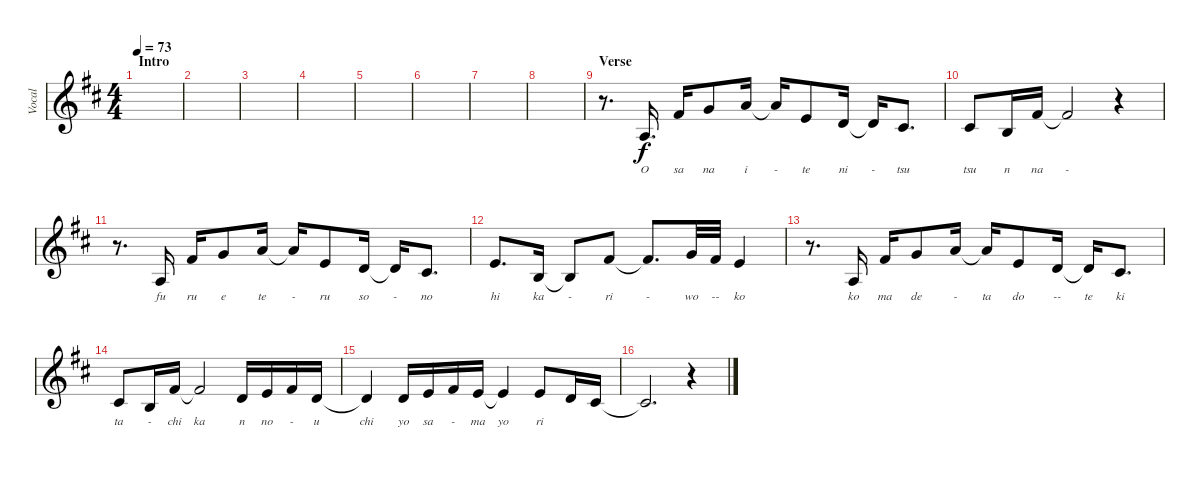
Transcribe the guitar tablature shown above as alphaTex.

\track ("Vocal" "Vocal") {instrument voiceoohs}
\staff {score}
\tuning (E4 B3 G3 D3 A2 E2 B1) {hide}
\ts (4 4)
\section ("" "Intro")
\tempo 73
\clef g2
\ks d
|
|
|
|
|
|
|
|
\section ("" "Verse")
r.8{d} 2.3.16{d lyrics (0 "O") lyrics (1 "") lyrics (2 "") lyrics (3 "") lyrics (4 "")} 2.1.16{lyrics (0 "sa") lyrics (1 "") lyrics (2 "") lyrics (3 "") lyrics (4 "")} 3.1.8{lyrics (0 "na") lyrics (1 "") lyrics (2 "") lyrics (3 "") lyrics (4 "")} 5.1.16{lyrics (0 "i") lyrics (1 "") lyrics (2 "") lyrics (3 "") lyrics (4 "")} 5.1{t}.16{lyrics (0 "-") lyrics (1 "") lyrics (2 "") lyrics (3 "") lyrics (4 "")} 0.1.8{lyrics (0 "te") lyrics (1 "") lyrics (2 "") lyrics (3 "") lyrics (4 "")} 3.2.16{lyrics (0 "ni") lyrics (1 "") lyrics (2 "") lyrics (3 "") lyrics (4 "")} 3.2{t}.16{lyrics (0 "-") lyrics (1 "") lyrics (2 "") lyrics (3 "") lyrics (4 "")} 2.2.8{d lyrics (0 "tsu") lyrics (1 "") lyrics (2 "") lyrics (3 "") lyrics (4 "")} |
2.2.8{lyrics (0 "tsu") lyrics (1 "") lyrics (2 "") lyrics (3 "") lyrics (4 "")} 0.2.16{lyrics (0 "n") lyrics (1 "") lyrics (2 "") lyrics (3 "") lyrics (4 "")} 2.1.16{lyrics (0 "na") lyrics (1 "") lyrics (2 "") lyrics (3 "") lyrics (4 "")} 2.1{t}.2{lyrics (0 "-") lyrics (1 "") lyrics (2 "") lyrics (3 "") lyrics (4 "")} r.4 |
r.8{d} 2.3.16{lyrics (0 "fu") lyrics (1 "") lyrics (2 "") lyrics (3 "") lyrics (4 "")} 2.1.16{lyrics (0 "ru") lyrics (1 "") lyrics (2 "") lyrics (3 "") lyrics (4 "")} 3.1.8{lyrics (0 "e") lyrics (1 "") lyrics (2 "") lyrics (3 "") lyrics (4 "")} 5.1.16{lyrics (0 "te") lyrics (1 "") lyrics (2 "") lyrics (3 "") lyrics (4 "")} 5.1{t}.16{lyrics (0 "-") lyrics (1 "") lyrics (2 "") lyrics (3 "") lyrics (4 "")} 0.1.8{lyrics (0 "ru") lyrics (1 "") lyrics (2 "") lyrics (3 "") lyrics (4 "")} 3.2.16{lyrics (0 "so") lyrics (1 "") lyrics (2 "") lyrics (3 "") lyrics (4 "")} 3.2{t}.16{lyrics (0 "-") lyrics (1 "") lyrics (2 "") lyrics (3 "") lyrics (4 "")} 2.2.8{d lyrics (0 "no") lyrics (1 "") lyrics (2 "") lyrics (3 "") lyrics (4 "")} |
0.1.8{d lyrics (0 "hi") lyrics (1 "") lyrics (2 "") lyrics (3 "") lyrics (4 "")} 0.2.16{lyrics (0 "ka") lyrics (1 "") lyrics (2 "") lyrics (3 "") lyrics (4 "")} 0.2{t}.8{lyrics (0 "-") lyrics (1 "") lyrics (2 "") lyrics (3 "") lyrics (4 "")} 2.1.8{lyrics (0 "ri") lyrics (1 "") lyrics (2 "") lyrics (3 "") lyrics (4 "")} 2.1{t}.8{d lyrics (0 "-") lyrics (1 "") lyrics (2 "") lyrics (3 "") lyrics (4 "")} 3.1.32{lyrics (0 "wo") lyrics (1 "") lyrics (2 "") lyrics (3 "") lyrics (4 "")} 2.1.32{lyrics (0 "--") lyrics (1 "") lyrics (2 "") lyrics (3 "") lyrics (4 "")} 0.1.4{lyrics (0 "ko") lyrics (1 "") lyrics (2 "") lyrics (3 "") lyrics (4 "")} |
r.8{d} 2.3.16{lyrics (0 "ko") lyrics (1 "") lyrics (2 "") lyrics (3 "") lyrics (4 "")} 2.1.16{lyrics (0 "ma") lyrics (1 "") lyrics (2 "") lyrics (3 "") lyrics (4 "")} 3.1.8{lyrics (0 "de") lyrics (1 "") lyrics (2 "") lyrics (3 "") lyrics (4 "")} 5.1.16{lyrics (0 "-") lyrics (1 "") lyrics (2 "") lyrics (3 "") lyrics (4 "")} 5.1{t}.16{lyrics (0 "ta") lyrics (1 "") lyrics (2 "") lyrics (3 "") lyrics (4 "")} 0.1.8{lyrics (0 "do") lyrics (1 "") lyrics (2 "") lyrics (3 "") lyrics (4 "")} 3.2.16{lyrics (0 "--") lyrics (1 "") lyrics (2 "") lyrics (3 "") lyrics (4 "")} 3.2{t}.16{lyrics (0 "te") lyrics (1 "") lyrics (2 "") lyrics (3 "") lyrics (4 "")} 2.2.8{d lyrics (0 "ki") lyrics (1 "") lyrics (2 "") lyrics (3 "") lyrics (4 "")} |
2.2.8{lyrics (0 "ta") lyrics (1 "") lyrics (2 "") lyrics (3 "") lyrics (4 "")} 0.2.16{lyrics (0 "-") lyrics (1 "") lyrics (2 "") lyrics (3 "") lyrics (4 "")} 2.1.16{lyrics (0 "chi") lyrics (1 "") lyrics (2 "") lyrics (3 "") lyrics (4 "")} 2.1{t}.2{lyrics (0 "ka") lyrics (1 "") lyrics (2 "") lyrics (3 "") lyrics (4 "")} 3.2.16{lyrics (0 "n") lyrics (1 "") lyrics (2 "") lyrics (3 "") lyrics (4 "")} 0.1.16{lyrics (0 "no") lyrics (1 "") lyrics (2 "") lyrics (3 "") lyrics (4 "")} 2.1.16{lyrics (0 "-") lyrics (1 "") lyrics (2 "") lyrics (3 "") lyrics (4 "")} 3.2.16{lyrics (0 "u") lyrics (1 "") lyrics (2 "") lyrics (3 "") lyrics (4 "")} |
3.2{t}.4{lyrics (0 "chi") lyrics (1 "") lyrics (2 "") lyrics (3 "") lyrics (4 "")} 3.2.16{lyrics (0 "yo") lyrics (1 "") lyrics (2 "") lyrics (3 "") lyrics (4 "")} 0.1.16{lyrics (0 "sa") lyrics (1 "") lyrics (2 "") lyrics (3 "") lyrics (4 "")} 2.1.16{lyrics (0 "-") lyrics (1 "") lyrics (2 "") lyrics (3 "") lyrics (4 "")} 0.1.16{lyrics (0 "ma") lyrics (1 "") lyrics (2 "") lyrics (3 "") lyrics (4 "")} 0.1{t}.4{lyrics (0 "yo") lyrics (1 "") lyrics (2 "") lyrics (3 "") lyrics (4 "")} 0.1.8{lyrics (0 "ri") lyrics (1 "") lyrics (2 "") lyrics (3 "") lyrics (4 "")} 3.2.16 2.2.16 |
2.2{t}.2{d} r.4
